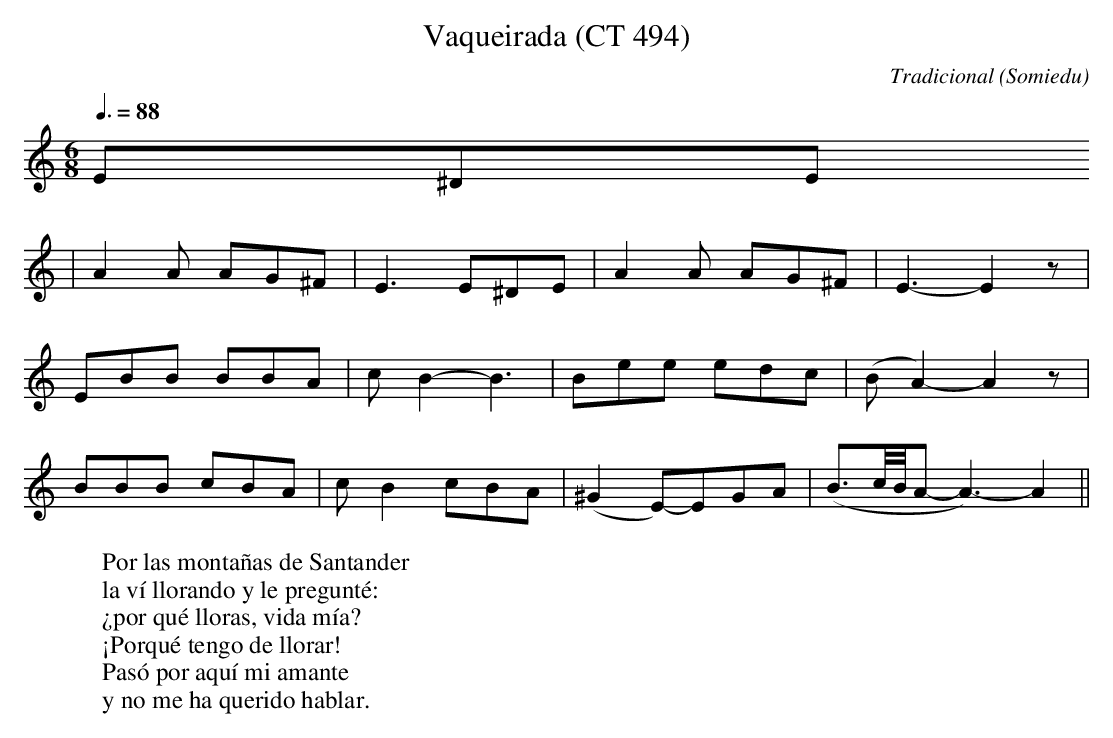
X:1
T:Vaqueirada (CT 494)
C:Tradicional
O:Somiedu
M:6/8
L:1/8
Q:3/8=88
W:Por las montañas de Santander
W:la ví llorando y le pregunté:
W:¿por qué lloras, vida mía?
W:¡Porqué tengo de llorar!
W:Pasó por aquí mi amante
W:y no me ha querido hablar.
K:C
E^DE
|A2 A AG^F|E3 E^DE|A2 A AG^F|E3-E2 z|
EBB BBA|c B2-B3|Bee edc|(B A2-)A2 z|
BBB cBA|c B2 cBA|(^G2 E-)EGA|(B3/2c/4B/4A-A3-)A2 ||
